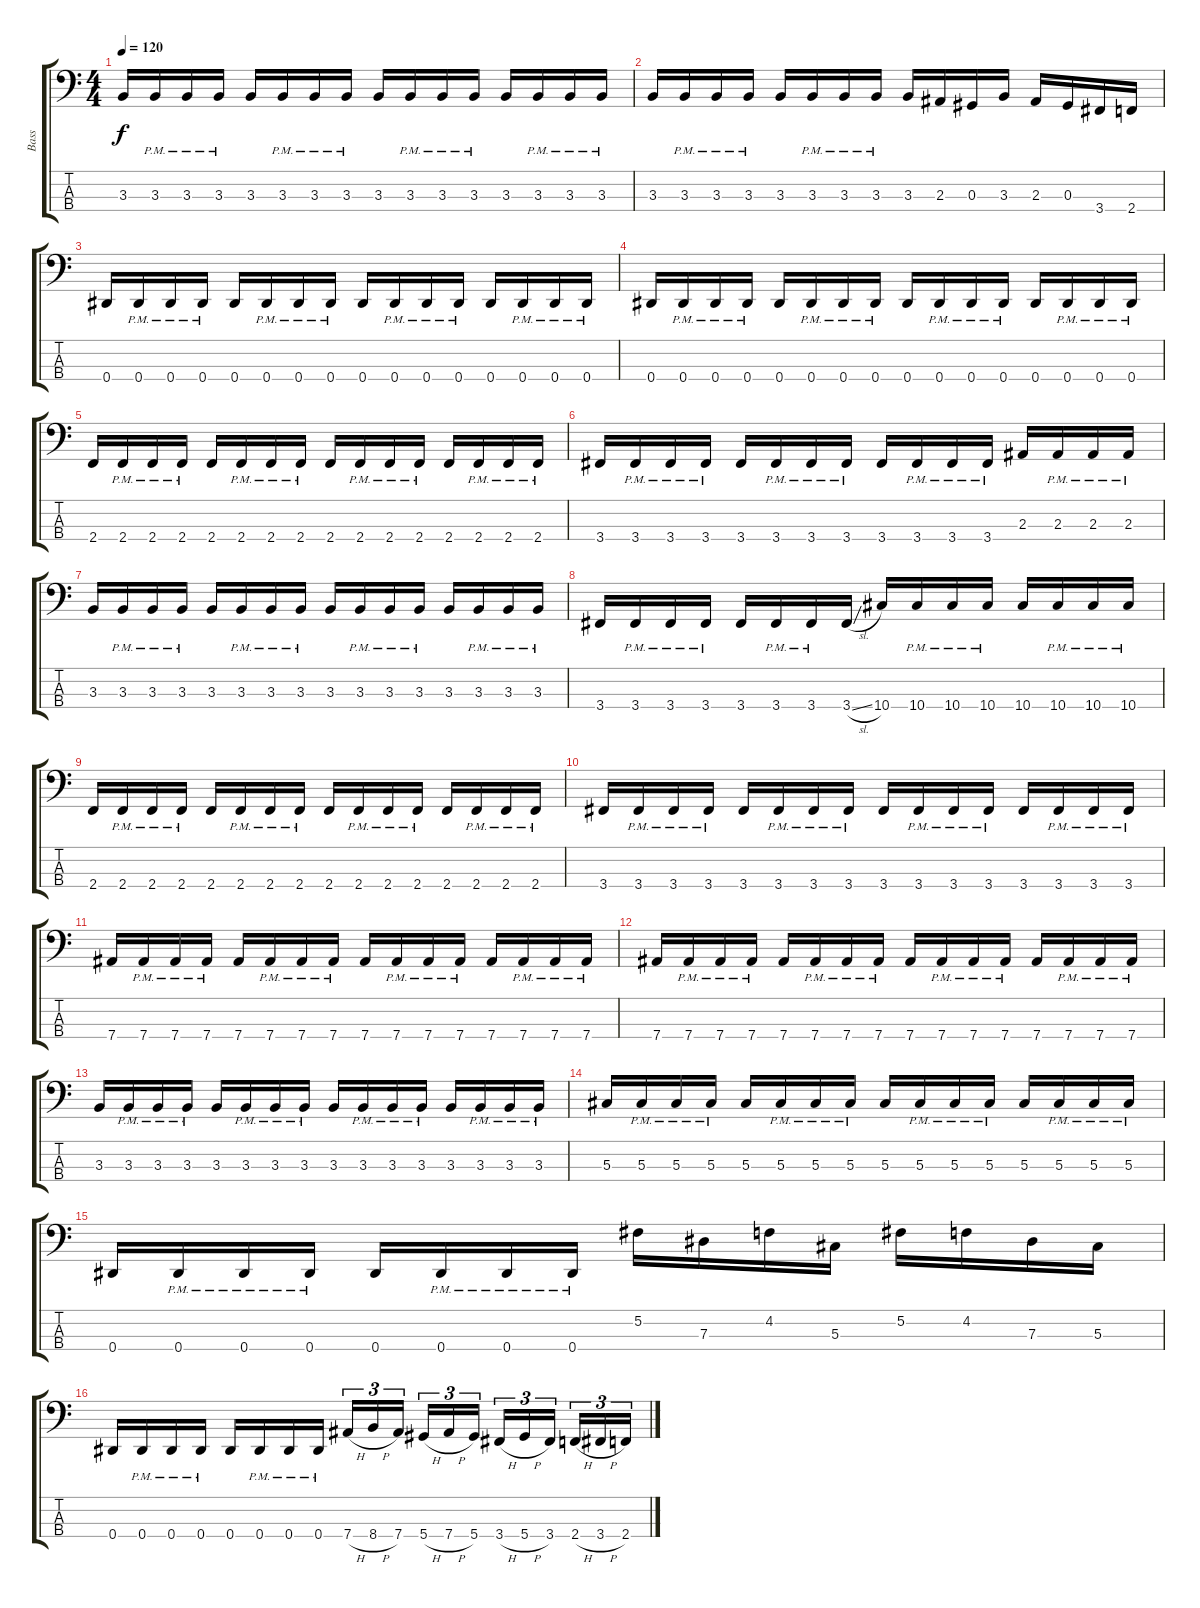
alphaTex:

\track ("Bass" "Bass") {instrument electricbasspick}
\staff {score tabs}
\tuning (Gb2 Db2 Ab1 Eb1) {hide}
\ts (4 4)
\tempo 120
\clef f4
\ks c
3.3.16{dy f} 3.3{pm}.16 3.3{pm}.16 3.3{pm}.16 3.3.16 3.3{pm}.16 3.3{pm}.16 3.3{pm}.16 3.3.16 3.3{pm}.16 3.3{pm}.16 3.3{pm}.16 3.3.16 3.3{pm}.16 3.3{pm}.16 3.3{pm}.16 |
3.3.16 3.3{pm}.16 3.3{pm}.16 3.3{pm}.16 3.3.16 3.3{pm}.16 3.3{pm}.16 3.3{pm}.16 3.3.16 2.3.16 0.3.16 3.3.16 2.3.16 0.3.16 3.4.16 2.4.16 |
0.4.16 0.4{pm}.16 0.4{pm}.16 0.4{pm}.16 0.4.16 0.4{pm}.16 0.4{pm}.16 0.4{pm}.16 0.4.16 0.4{pm}.16 0.4{pm}.16 0.4{pm}.16 0.4.16 0.4{pm}.16 0.4{pm}.16 0.4{pm}.16 |
0.4.16 0.4{pm}.16 0.4{pm}.16 0.4{pm}.16 0.4.16 0.4{pm}.16 0.4{pm}.16 0.4{pm}.16 0.4.16 0.4{pm}.16 0.4{pm}.16 0.4{pm}.16 0.4.16 0.4{pm}.16 0.4{pm}.16 0.4{pm}.16 |
2.4.16 2.4{pm}.16 2.4{pm}.16 2.4{pm}.16 2.4.16 2.4{pm}.16 2.4{pm}.16 2.4{pm}.16 2.4.16 2.4{pm}.16 2.4{pm}.16 2.4{pm}.16 2.4.16 2.4{pm}.16 2.4{pm}.16 2.4{pm}.16 |
3.4.16 3.4{pm}.16 3.4{pm}.16 3.4{pm}.16 3.4.16 3.4{pm}.16 3.4{pm}.16 3.4{pm}.16 3.4.16 3.4{pm}.16 3.4{pm}.16 3.4{pm}.16 2.3.16 2.3{pm}.16 2.3{pm}.16 2.3{pm}.16 |
3.3.16 3.3{pm}.16 3.3{pm}.16 3.3{pm}.16 3.3.16 3.3{pm}.16 3.3{pm}.16 3.3{pm}.16 3.3.16 3.3{pm}.16 3.3{pm}.16 3.3{pm}.16 3.3.16 3.3{pm}.16 3.3{pm}.16 3.3{pm}.16 |
3.4.16 3.4{pm}.16 3.4{pm}.16 3.4{pm}.16 3.4.16 3.4{pm}.16 3.4{pm}.16 3.4{sl}.16 10.4.16 10.4{pm}.16 10.4{pm}.16 10.4{pm}.16 10.4.16 10.4{pm}.16 10.4{pm}.16 10.4{pm}.16 |
2.4.16 2.4{pm}.16 2.4{pm}.16 2.4{pm}.16 2.4.16 2.4{pm}.16 2.4{pm}.16 2.4{pm}.16 2.4.16 2.4{pm}.16 2.4{pm}.16 2.4{pm}.16 2.4.16 2.4{pm}.16 2.4{pm}.16 2.4{pm}.16 |
3.4.16 3.4{pm}.16 3.4{pm}.16 3.4{pm}.16 3.4.16 3.4{pm}.16 3.4{pm}.16 3.4{pm}.16 3.4.16 3.4{pm}.16 3.4{pm}.16 3.4{pm}.16 3.4.16 3.4{pm}.16 3.4{pm}.16 3.4{pm}.16 |
7.4.16 7.4{pm}.16 7.4{pm}.16 7.4{pm}.16 7.4.16 7.4{pm}.16 7.4{pm}.16 7.4{pm}.16 7.4.16 7.4{pm}.16 7.4{pm}.16 7.4{pm}.16 7.4.16 7.4{pm}.16 7.4{pm}.16 7.4{pm}.16 |
7.4.16 7.4{pm}.16 7.4{pm}.16 7.4{pm}.16 7.4.16 7.4{pm}.16 7.4{pm}.16 7.4{pm}.16 7.4.16 7.4{pm}.16 7.4{pm}.16 7.4{pm}.16 7.4.16 7.4{pm}.16 7.4{pm}.16 7.4{pm}.16 |
3.3.16 3.3{pm}.16 3.3{pm}.16 3.3{pm}.16 3.3.16 3.3{pm}.16 3.3{pm}.16 3.3{pm}.16 3.3.16 3.3{pm}.16 3.3{pm}.16 3.3{pm}.16 3.3.16 3.3{pm}.16 3.3{pm}.16 3.3{pm}.16 |
5.3.16 5.3{pm}.16 5.3{pm}.16 5.3{pm}.16 5.3.16 5.3{pm}.16 5.3{pm}.16 5.3{pm}.16 5.3.16 5.3{pm}.16 5.3{pm}.16 5.3{pm}.16 5.3.16 5.3{pm}.16 5.3{pm}.16 5.3{pm}.16 |
0.4.16 0.4{pm}.16 0.4{pm}.16 0.4{pm}.16 0.4.16 0.4{pm}.16 0.4{pm}.16 0.4{pm}.16 5.2.16 7.3.16 4.2.16 5.3.16 5.2.16 4.2.16 7.3.16 5.3.16 |
0.4.16 0.4{pm}.16 0.4{pm}.16 0.4{pm}.16 0.4.16 0.4{pm}.16 0.4{pm}.16 0.4{pm}.16 7.4{h}.16{tu (3 2)} 8.4{h}.16{tu (3 2)} 7.4.16{tu (3 2)} 5.4{h}.16{tu (3 2)} 7.4{h}.16{tu (3 2)} 5.4.16{tu (3 2)} 3.4{h}.16{tu (3 2)} 5.4{h}.16{tu (3 2)} 3.4.16{tu (3 2)} 2.4{h}.16{tu (3 2)} 3.4{h}.16{tu (3 2)} 2.4.16{tu (3 2)}
